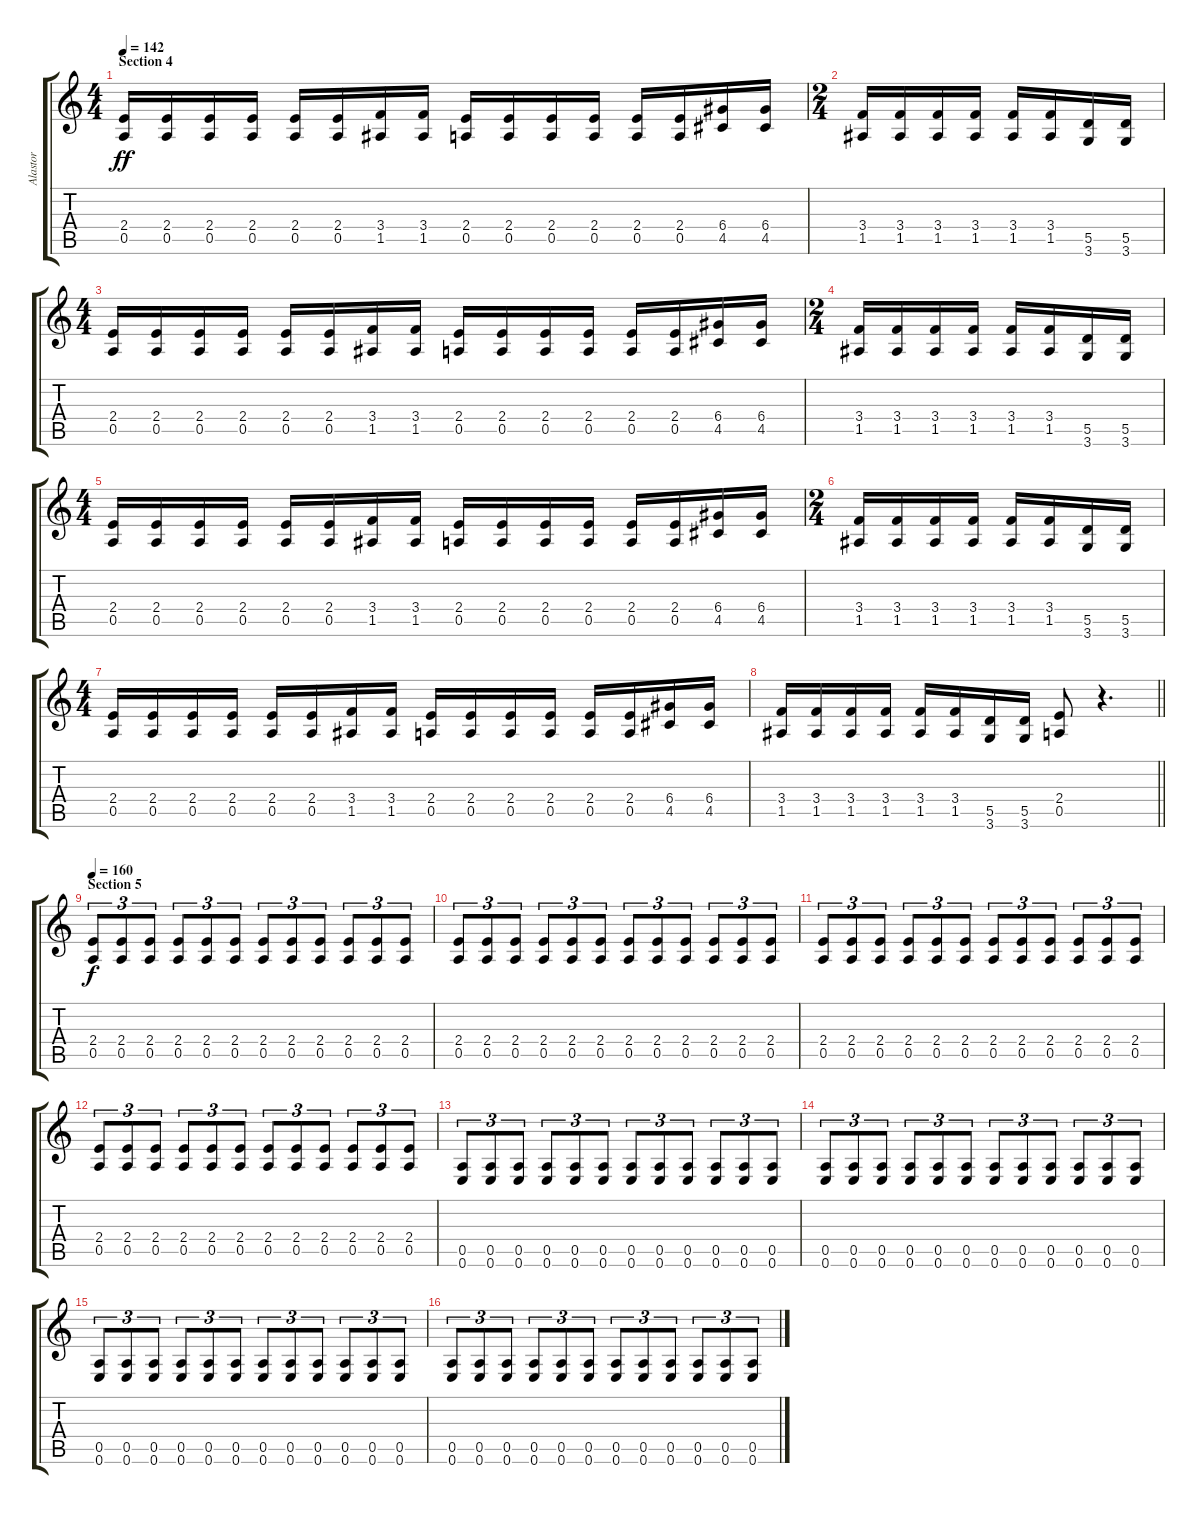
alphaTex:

\track ("Alastor" "Alastor") {instrument distortionguitar}
\staff {score tabs}
\tuning (E4 B3 G3 D3 A2 E2) {hide}
\ts (4 4)
\section ("" "Section 4")
\tempo 142
\clef g2
\ks c
(2.4 0.5).16{dy ff} (2.4 0.5).16 (2.4 0.5).16 (2.4 0.5).16 (2.4 0.5).16 (2.4 0.5).16 (3.4 1.5).16 (3.4 1.5).16 (2.4 0.5).16 (2.4 0.5).16 (2.4 0.5).16 (2.4 0.5).16 (2.4 0.5).16 (2.4 0.5).16 (6.4 4.5).16 (6.4 4.5).16 |
\ts (2 4)
(3.4 1.5).16 (3.4 1.5).16 (3.4 1.5).16 (3.4 1.5).16 (3.4 1.5).16 (3.4 1.5).16 (5.5 3.6).16 (5.5 3.6).16 |
\ts (4 4)
(2.4 0.5).16 (2.4 0.5).16 (2.4 0.5).16 (2.4 0.5).16 (2.4 0.5).16 (2.4 0.5).16 (3.4 1.5).16 (3.4 1.5).16 (2.4 0.5).16 (2.4 0.5).16 (2.4 0.5).16 (2.4 0.5).16 (2.4 0.5).16 (2.4 0.5).16 (6.4 4.5).16 (6.4 4.5).16 |
\ts (2 4)
(3.4 1.5).16 (3.4 1.5).16 (3.4 1.5).16 (3.4 1.5).16 (3.4 1.5).16 (3.4 1.5).16 (5.5 3.6).16 (5.5 3.6).16 |
\ts (4 4)
(2.4 0.5).16 (2.4 0.5).16 (2.4 0.5).16 (2.4 0.5).16 (2.4 0.5).16 (2.4 0.5).16 (3.4 1.5).16 (3.4 1.5).16 (2.4 0.5).16 (2.4 0.5).16 (2.4 0.5).16 (2.4 0.5).16 (2.4 0.5).16 (2.4 0.5).16 (6.4 4.5).16 (6.4 4.5).16 |
\ts (2 4)
(3.4 1.5).16 (3.4 1.5).16 (3.4 1.5).16 (3.4 1.5).16 (3.4 1.5).16 (3.4 1.5).16 (5.5 3.6).16 (5.5 3.6).16 |
\ts (4 4)
(2.4 0.5).16 (2.4 0.5).16 (2.4 0.5).16 (2.4 0.5).16 (2.4 0.5).16 (2.4 0.5).16 (3.4 1.5).16 (3.4 1.5).16 (2.4 0.5).16 (2.4 0.5).16 (2.4 0.5).16 (2.4 0.5).16 (2.4 0.5).16 (2.4 0.5).16 (6.4 4.5).16 (6.4 4.5).16 |
\barLineRight lightlight
(3.4 1.5).16 (3.4 1.5).16 (3.4 1.5).16 (3.4 1.5).16 (3.4 1.5).16 (3.4 1.5).16 (5.5 3.6).16 (5.5 3.6).16 (2.4 0.5).8 r.4{d} |
\section ("" "Section 5")
\tempo 160
(2.4 0.5).8{tu (3 2) dy f} (2.4 0.5).8{tu (3 2)} (2.4 0.5).8{tu (3 2)} (2.4 0.5).8{tu (3 2)} (2.4 0.5).8{tu (3 2)} (2.4 0.5).8{tu (3 2)} (2.4 0.5).8{tu (3 2)} (2.4 0.5).8{tu (3 2)} (2.4 0.5).8{tu (3 2)} (2.4 0.5).8{tu (3 2)} (2.4 0.5).8{tu (3 2)} (2.4 0.5).8{tu (3 2)} |
(2.4 0.5).8{tu (3 2)} (2.4 0.5).8{tu (3 2)} (2.4 0.5).8{tu (3 2)} (2.4 0.5).8{tu (3 2)} (2.4 0.5).8{tu (3 2)} (2.4 0.5).8{tu (3 2)} (2.4 0.5).8{tu (3 2)} (2.4 0.5).8{tu (3 2)} (2.4 0.5).8{tu (3 2)} (2.4 0.5).8{tu (3 2)} (2.4 0.5).8{tu (3 2)} (2.4 0.5).8{tu (3 2)} |
(2.4 0.5).8{tu (3 2)} (2.4 0.5).8{tu (3 2)} (2.4 0.5).8{tu (3 2)} (2.4 0.5).8{tu (3 2)} (2.4 0.5).8{tu (3 2)} (2.4 0.5).8{tu (3 2)} (2.4 0.5).8{tu (3 2)} (2.4 0.5).8{tu (3 2)} (2.4 0.5).8{tu (3 2)} (2.4 0.5).8{tu (3 2)} (2.4 0.5).8{tu (3 2)} (2.4 0.5).8{tu (3 2)} |
(2.4 0.5).8{tu (3 2)} (2.4 0.5).8{tu (3 2)} (2.4 0.5).8{tu (3 2)} (2.4 0.5).8{tu (3 2)} (2.4 0.5).8{tu (3 2)} (2.4 0.5).8{tu (3 2)} (2.4 0.5).8{tu (3 2)} (2.4 0.5).8{tu (3 2)} (2.4 0.5).8{tu (3 2)} (2.4 0.5).8{tu (3 2)} (2.4 0.5).8{tu (3 2)} (2.4 0.5).8{tu (3 2)} |
(0.5 0.6).8{tu (3 2)} (0.5 0.6).8{tu (3 2)} (0.5 0.6).8{tu (3 2)} (0.5 0.6).8{tu (3 2)} (0.5 0.6).8{tu (3 2)} (0.5 0.6).8{tu (3 2)} (0.5 0.6).8{tu (3 2)} (0.5 0.6).8{tu (3 2)} (0.5 0.6).8{tu (3 2)} (0.5 0.6).8{tu (3 2)} (0.5 0.6).8{tu (3 2)} (0.5 0.6).8{tu (3 2)} |
(0.5 0.6).8{tu (3 2)} (0.5 0.6).8{tu (3 2)} (0.5 0.6).8{tu (3 2)} (0.5 0.6).8{tu (3 2)} (0.5 0.6).8{tu (3 2)} (0.5 0.6).8{tu (3 2)} (0.5 0.6).8{tu (3 2)} (0.5 0.6).8{tu (3 2)} (0.5 0.6).8{tu (3 2)} (0.5 0.6).8{tu (3 2)} (0.5 0.6).8{tu (3 2)} (0.5 0.6).8{tu (3 2)} |
(0.5 0.6).8{tu (3 2)} (0.5 0.6).8{tu (3 2)} (0.5 0.6).8{tu (3 2)} (0.5 0.6).8{tu (3 2)} (0.5 0.6).8{tu (3 2)} (0.5 0.6).8{tu (3 2)} (0.5 0.6).8{tu (3 2)} (0.5 0.6).8{tu (3 2)} (0.5 0.6).8{tu (3 2)} (0.5 0.6).8{tu (3 2)} (0.5 0.6).8{tu (3 2)} (0.5 0.6).8{tu (3 2)} |
(0.5 0.6).8{tu (3 2)} (0.5 0.6).8{tu (3 2)} (0.5 0.6).8{tu (3 2)} (0.5 0.6).8{tu (3 2)} (0.5 0.6).8{tu (3 2)} (0.5 0.6).8{tu (3 2)} (0.5 0.6).8{tu (3 2)} (0.5 0.6).8{tu (3 2)} (0.5 0.6).8{tu (3 2)} (0.5 0.6).8{tu (3 2)} (0.5 0.6).8{tu (3 2)} (0.5 0.6).8{tu (3 2)}
